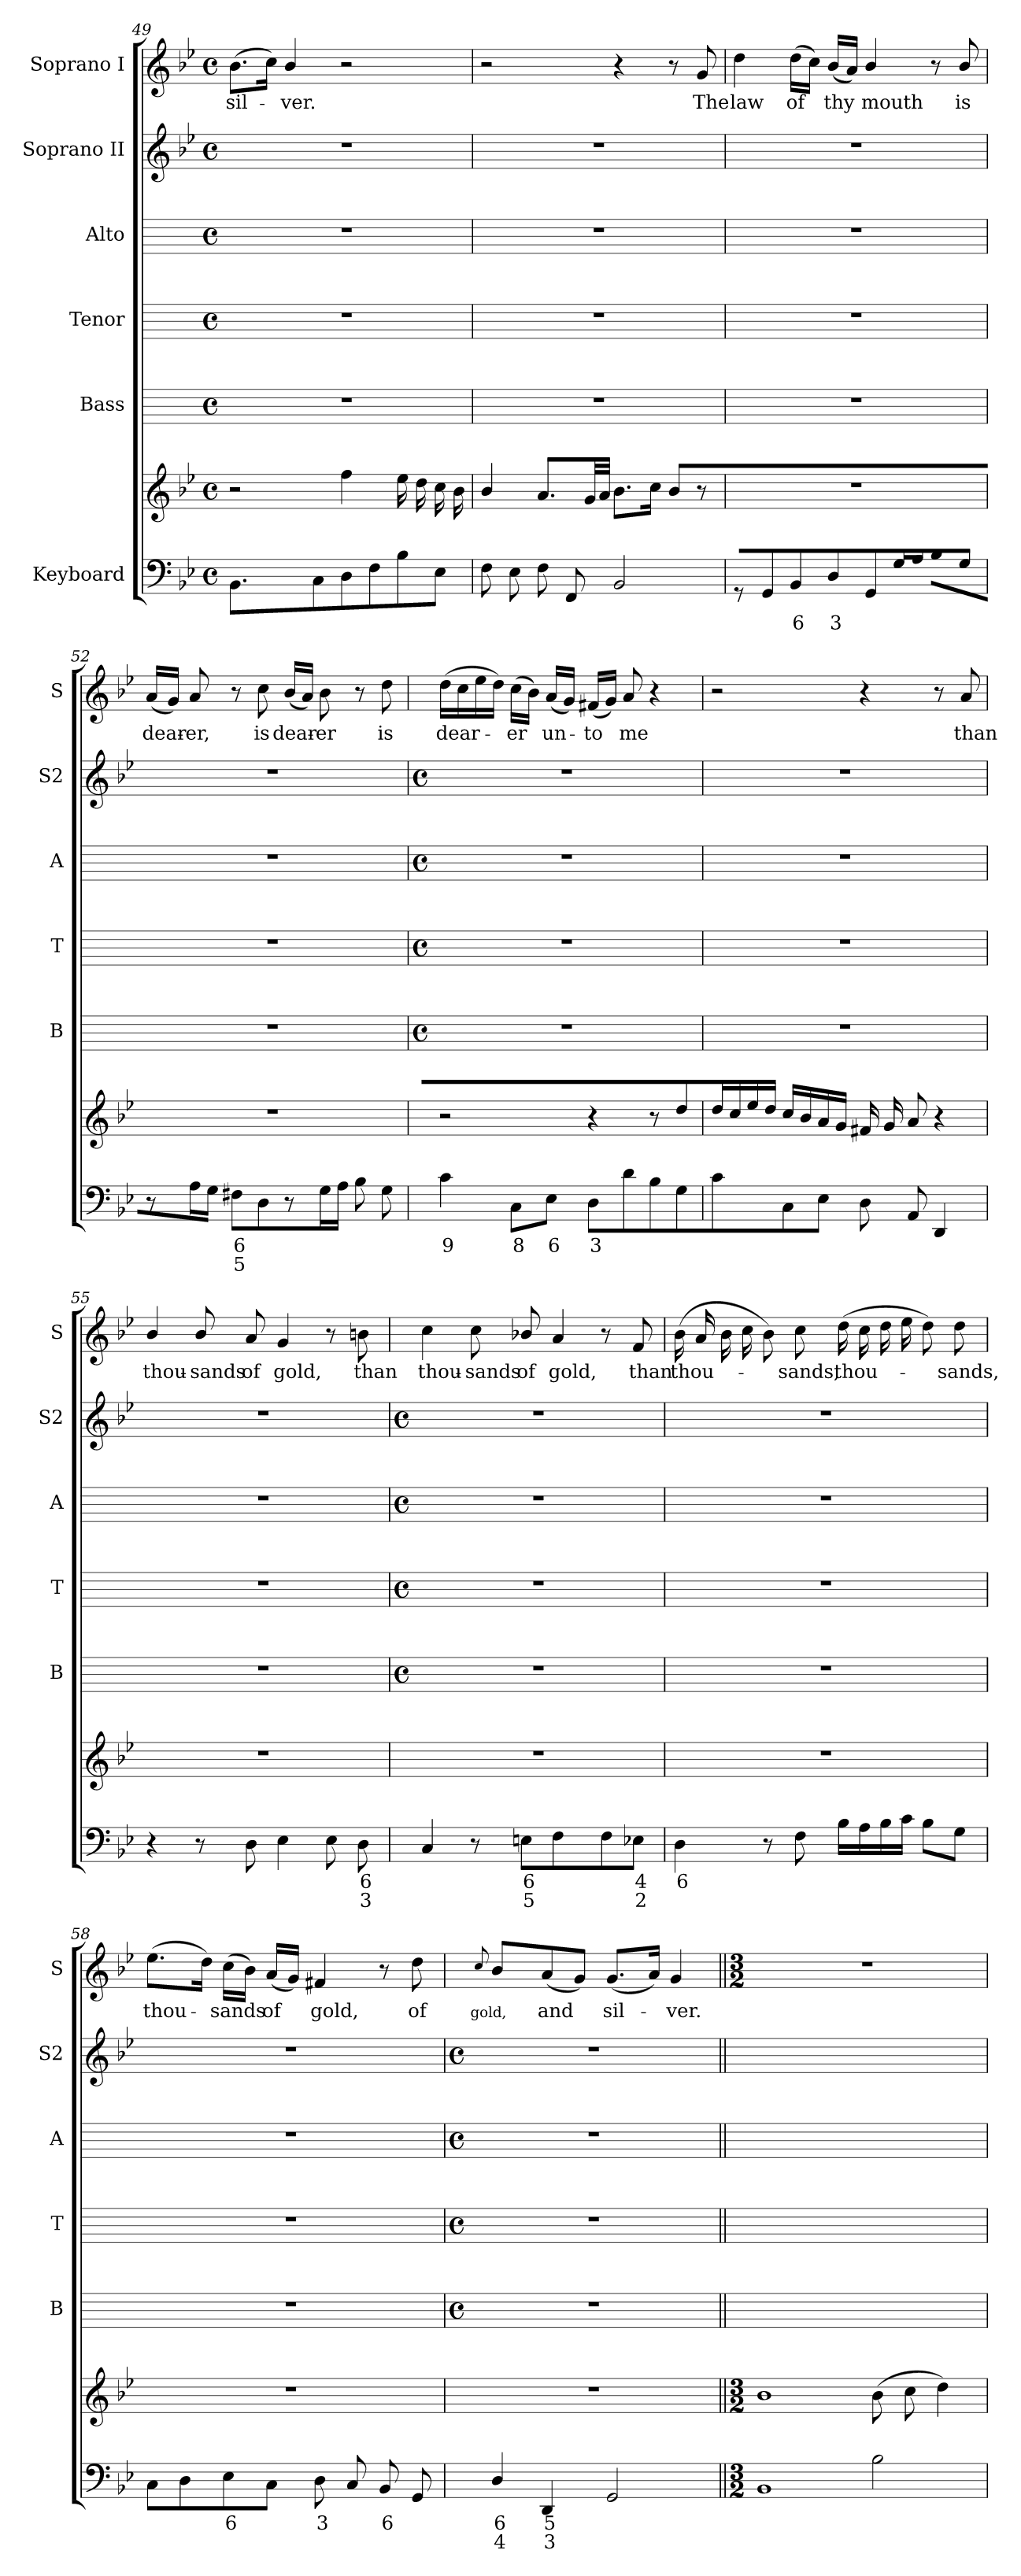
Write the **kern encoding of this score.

**kern	**text	**text	**kern	**kern	**kern	**kern	**kern	**kern	**text
*part6	*part6	*part6	*part6	*part5	*part4	*part3	*part2	*part1	*part1
*staff7	*staff7	*staff7	*staff6	*staff5	*staff4	*staff3	*staff2	*staff1	*staff1
*I"Keyboard	*	*	*	*I"Bass	*I"Tenor	*I"Alto	*I"Soprano II	*I"Soprano I	*
*	*	*	*	*I'B	*I'T	*I'A	*I'S2	*I'S	*
!!LO:LB:g=z
*clefF4	*	*	*clefG2	*	*	*	*clefG2	*clefG2	*
*k[b-e-]	*	*	*k[b-e-]	*	*	*	*k[b-e-]	*k[b-e-]	*
*B-:	*	*	*B-:	*	*	*	*B-:	*B-:	*
*M4/4	*	*	*M4/4	*M4/4	*M4/4	*M4/4	*M4/4	*M4/4	*
*met(c)	*	*	*met(c)	*met(c)	*met(c)	*met(c)	*met(c)	*met(c)	*
=49	=49	=49	=49	=49	=49	=49	=49	=49	=49
!	!	!	!	!	!	!	!	!	!LO:LY:b
4.BB-	.	.	2r	1r	1r	1r	1r	(>8.b-L	sil-
.	.	.	.	.	.	.	.	16ccJ)	.
!	!	!	!	!	!	!	!	!	!LO:LY:b
.	.	.	.	.	.	.	.	4b-/	ver.
8C	.	.	.	.	.	.	.	.	.
8D	.	.	4ff	.	.	.	.	2r	.
8F	.	.	.	.	.	.	.	.	.
8B-	.	.	16ee-LL	.	.	.	.	.	.
.	.	.	16dd	.	.	.	.	.	.
8E-J	.	.	16cc	.	.	.	.	.	.
.	.	.	16b-	.	.	.	.	.	.
=50	=50	=50	=50	=50	=50	=50	=50	=50	=50
8F	.	.	4b-/	1r	1r	1r	1r	2r	.
8E-	.	.	.	.	.	.	.	.	.
8F	.	.	8.aL	.	.	.	.	.	.
8FF	.	.	.	.	.	.	.	.	.
.	.	.	32gLL	.	.	.	.	.	.
.	.	.	32aJJJ	.	.	.	.	.	.
2BB-	.	.	8.b-L	.	.	.	.	4r	.
.	.	.	16ccJ	.	.	.	.	.	.
.	.	.	8b-/L	.	.	.	.	8r	.
!	!	!	!	!	!	!	!	!	!LO:LY:b
.	.	.	8r	.	.	.	.	8g	The
=51	=51	=51	=51	=51	=51	=51	=51	=51	=51
!	!	!	!	!	!	!	!	!	!LO:LY:b
8r	.	.	1r	1r	1r	1r	1r	4dd	law
8GGJ	.	.	.	.	.	.	.	.	.
!	!LO:LY:b	!	!	!	!	!	!	!	!LO:LY:b
8BB-L	6	.	.	.	.	.	.	(>16ddLL	of
.	.	.	.	.	.	.	.	16ccJJ)	.
!	!LO:LY:b	!	!	!	!	!	!	!	!LO:LY:b
8D/J	3	.	.	.	.	.	.	(<16b-LL	thy
.	.	.	.	.	.	.	.	16aJJ)	.
!	!	!	!	!	!	!	!	!	!LO:LY:b
8GGL	.	.	.	.	.	.	.	4b-/	mouth
16GL	.	.	.	.	.	.	.	.	.
16AJJ	.	.	.	.	.	.	.	.	.
8B-L	.	.	.	.	.	.	.	8r	.
!	!	!	!	!	!	!	!	!	!LO:LY:b
8G	.	.	.	.	.	.	.	8b-/	is
=52	=52	=52	=52	=52	=52	=52	=52	=52	=52
!	!	!	!	!	!	!	!	!	!LO:LY:b
8r	.	.	1r	1r	1r	1r	1r	(<16aLL	dear-
.	.	.	.	.	.	.	.	16gJJ)	.
!	!	!	!	!	!	!	!	!	!LO:LY:b
16AL	.	.	.	.	.	.	.	8a	er,
16GJJ	.	.	.	.	.	.	.	.	.
!	!LO:LY:b	!LO:LY:b	!	!	!	!	!	!	!
8F#XL	6	5	.	.	.	.	.	8r	.
!	!	!	!	!	!	!	!	!	!LO:LY:b
8D	.	.	.	.	.	.	.	8cc	is
!	!	!	!	!	!	!	!	!	!LO:LY:b
8r	.	.	.	.	.	.	.	(<16b-LL	dear-
.	.	.	.	.	.	.	.	16aJJ)	.
!	!	!	!	!	!	!	!	!	!LO:LY:b
16GL	.	.	.	.	.	.	.	8b-	er
16AJJ	.	.	.	.	.	.	.	.	.
8B-L	.	.	.	.	.	.	.	8r	.
!	!	!	!	!	!	!	!	!	!LO:LY:b
8G	.	.	.	.	.	.	.	8ddL	is
!!LO:LB:g=z
=53	=53	=53	=53	=53	=53	=53	=53	=53	=53
*	*	*	*	*M4/4	*M4/4	*M4/4	*M4/4	*	*
*	*	*	*	*met(c)	*met(c)	*met(c)	*met(c)	*	*
!	!LO:LY:b	!	!	!	!	!	!	!	!LO:LY:b
4c	9	.	2r	1r	1r	1r	1r	(>16ddLL	dear-
.	.	.	.	.	.	.	.	16cc	.
.	.	.	.	.	.	.	.	16ee-	.
.	.	.	.	.	.	.	.	16ddJJ)	.
!	!LO:LY:b	!	!	!	!	!	!	!	!LO:LY:b
8CL	8	.	.	.	.	.	.	(>16ccLL	er
.	.	.	.	.	.	.	.	16b-JJ)	.
!	!LO:LY:b	!	!	!	!	!	!	!	!LO:LY:b
8E-J	6	.	.	.	.	.	.	(<16aLL	un-
.	.	.	.	.	.	.	.	16gJJ)	.
!	!LO:LY:b	!	!	!	!	!	!	!	!LO:LY:b
8DL	3	.	4r	.	.	.	.	(<16f#XLL	to
.	.	.	.	.	.	.	.	16gJJ)	.
!	!	!	!	!	!	!	!	!	!LO:LY:b
8d	.	.	.	.	.	.	.	8a	me
8B-	.	.	8r	.	.	.	.	4r	.
8G	.	.	8dd	.	.	.	.	.	.
=54	=54	=54	=54	=54	=54	=54	=54	=54	=54
4c	.	.	16ddL	1r	1r	1r	1r	2r	.
.	.	.	16cc	.	.	.	.	.	.
.	.	.	16ee-	.	.	.	.	.	.
.	.	.	16ddJJ	.	.	.	.	.	.
8C	.	.	16ccLL	.	.	.	.	.	.
.	.	.	16b-	.	.	.	.	.	.
8E-J	.	.	16a	.	.	.	.	.	.
.	.	.	16gJJ	.	.	.	.	.	.
8DL	.	.	16f#XLL	.	.	.	.	4r	.
.	.	.	16g	.	.	.	.	.	.
8AA	.	.	8a	.	.	.	.	.	.
4DD	.	.	4r	.	.	.	.	8r	.
!	!	!	!	!	!	!	!	!	!LO:LY:b
.	.	.	.	.	.	.	.	8a	than
=55	=55	=55	=55	=55	=55	=55	=55	=55	=55
!	!	!	!	!	!	!	!	!	!LO:LY:b
4r	.	.	1r	1r	1r	1r	1r	4b-/	thou-
!	!	!	!	!	!	!	!	!	!LO:LY:b
8r	.	.	.	.	.	.	.	8b-/	-sands
!	!	!	!	!	!	!	!	!	!LO:LY:b
8D	.	.	.	.	.	.	.	8a	of
!	!	!	!	!	!	!	!	!	!LO:LY:b
4E-	.	.	.	.	.	.	.	4g	gold,
8E-	.	.	.	.	.	.	.	8r	.
!	!LO:LY:b	!LO:LY:b	!	!	!	!	!	!	!LO:LY:b
8D	6	3	.	.	.	.	.	8bnL	than
!!LO:LB:g=z
=56	=56	=56	=56	=56	=56	=56	=56	=56	=56
*	*	*	*	*M4/4	*M4/4	*M4/4	*M4/4	*	*
*	*	*	*	*met(c)	*met(c)	*met(c)	*met(c)	*	*
!	!	!	!	!	!	!	!	!	!LO:LY:b
4C	.	.	1r	1r	1r	1r	1r	4cc	thou-
!	!	!	!	!	!	!	!	!	!LO:LY:b
8r	.	.	.	.	.	.	.	8cc	-sands
!	!LO:LY:b	!LO:LY:b	!	!	!	!	!	!	!LO:LY:b
8EnL	6	5	.	.	.	.	.	8b-X/	of
!	!	!	!	!	!	!	!	!	!LO:LY:b
4F	.	.	.	.	.	.	.	4a	gold,
8F	.	.	.	.	.	.	.	8r	.
!	!LO:LY:b	!LO:LY:b	!	!	!	!	!	!	!LO:LY:b
8E-XJ	4	2	.	.	.	.	.	8f	than
=57	=57	=57	=57	=57	=57	=57	=57	=57	=57
!	!LO:LY:b	!	!	!	!	!	!	!	!LO:LY:b
4D	6	.	1r	1r	1r	1r	1r	(>16b-LL	thou-
.	.	.	.	.	.	.	.	16a	.
.	.	.	.	.	.	.	.	16b-	.
.	.	.	.	.	.	.	.	16cc	.
8r	.	.	.	.	.	.	.	8b-J)	.
!	!	!	!	!	!	!	!	!	!LO:LY:b
8F	.	.	.	.	.	.	.	8cc	sands,
!	!	!	!	!	!	!	!	!	!LO:LY:b
16B-LL	.	.	.	.	.	.	.	(>16ddLL	thou-
16A	.	.	.	.	.	.	.	16cc	.
16B-	.	.	.	.	.	.	.	16dd	.
16cJJ	.	.	.	.	.	.	.	16ee-	.
8B-L	.	.	.	.	.	.	.	8ddJ)	.
!	!	!	!	!	!	!	!	!	!LO:LY:b
8GJ	.	.	.	.	.	.	.	8dd	sands,
=58	=58	=58	=58	=58	=58	=58	=58	=58	=58
!	!	!	!	!	!	!	!	!	!LO:LY:b
8CL	.	.	1r	1r	1r	1r	1r	(>8.ee-L	thou-
8D	.	.	.	.	.	.	.	.	.
.	.	.	.	.	.	.	.	16ddJ)	.
!	!LO:LY:b	!	!	!	!	!	!	!	!LO:LY:b
8E-	6	.	.	.	.	.	.	(>16ccLL	sands
.	.	.	.	.	.	.	.	16b-JJ)	.
!	!	!	!	!	!	!	!	!	!LO:LY:b
8CJ	.	.	.	.	.	.	.	(<16aLL	of
.	.	.	.	.	.	.	.	16gJJ)	.
!	!LO:LY:b	!	!	!	!	!	!	!	!LO:LY:b
8DL	3	.	.	.	.	.	.	4f#X	gold,
8C	.	.	.	.	.	.	.	.	.
!	!LO:LY:b	!	!	!	!	!	!	!	!
8BB-	6	.	.	.	.	.	.	8r	.
!	!	!	!	!	!	!	!	!	!LO:LY:b
8GG	.	.	.	.	.	.	.	8ddL	of
!!LO:LB:g=z
=59	=59	=59	=59	=59	=59	=59	=59	=59	=59
*	*	*	*	*M4/4	*M4/4	*M4/4	*M4/4	*	*
*	*	*	*	*met(c)	*met(c)	*met(c)	*met(c)	*	*
!	!	!	!	!	!	!	!	!	!LO:LY:b
.	.	.	.	.	.	.	.	8qqcc/L	gold,
!	!LO:LY:b	!LO:LY:b	!	!	!	!	!	!	!
4D/	6	4	1r	1r	1r	1r	1r	4b-/	.
!	!LO:LY:b	!LO:LY:b	!	!	!	!	!	!	!LO:LY:b
4DD	5	3	.	.	.	.	.	(<8a	and
.	.	.	.	.	.	.	.	8gJ)	.
!	!	!	!	!	!	!	!	!	!LO:LY:b
2GG	.	.	.	.	.	.	.	(<8.gL	sil-
.	.	.	.	.	.	.	.	16aJ)	.
!	!	!	!	!	!	!	!	!	!LO:LY:b
.	.	.	.	.	.	.	.	4g	ver.
=60||	=60||	=60||	=60||	=60||	=60||	=60||	=60||	=60||	=60||
*M3/2	*	*	*M3/2	*	*	*	*	*M3/2	*
!	!	!	!	!	!	!	!	!LO:N:vis=1	!
1BB-	.	.	1b-	1.r	1.r	1.r	1.r	1.r	.
2B-	.	.	(>8b-L	.	.	.	.	.	.
.	.	.	8cc	.	.	.	.	.	.
.	.	.	4dd)	.	.	.	.	.	.
=	=	=	=	=	=	=	=	=	=
*-	*-	*-	*-	*-	*-	*-	*-	*-	*-
